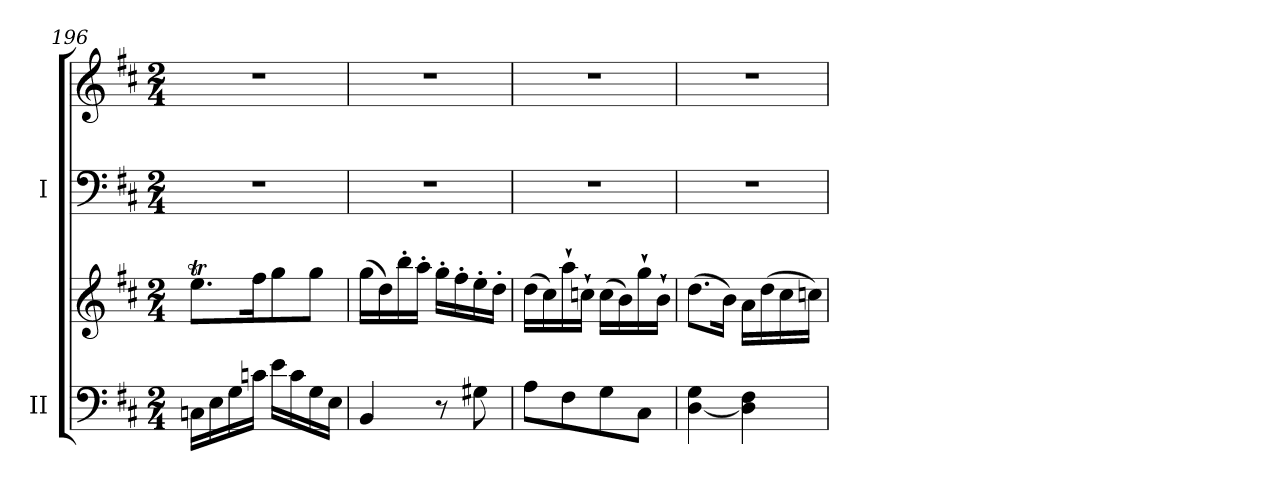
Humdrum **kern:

**kern	**kern	**kern	**kern
*part2	*part2	*part1	*part1
*staff4	*staff3	*staff2	*staff1
*I"II	*	*I"I	*
*I'II	*	*I'I	*
*clefF4	*clefG2	*clefF4	*clefG2
*k[f#c#]	*k[f#c#]	*k[f#c#]	*k[f#c#]
*M2/4	*M2/4	*M2/4	*M2/4
=196	=196	=196	=196
16Cn\LL	8.eeT\L	2r	2r
16E\	.	.	.
16G\	.	.	.
16cn\JJ	16ff#\K	.	.
16e\LL	8gg\	.	.
16c\	.	.	.
16G\	8gg\J	.	.
16E\JJ	.	.	.
=197	=197	=197	=197
4BB/	(>16gg\LL	2r	2r
.	16dd\)	.	.
.	16bb'\	.	.
.	16aa'\JJ	.	.
8r	16gg'\LL	.	.
.	16ff#'\	.	.
8G#X\	16ee'\	.	.
.	16dd'\JJ	.	.
=198	=198	=198	=198
8A\L	(>16dd\LL	2r	2r
.	16cc#\)	.	.
8F#\	16aa`\	.	.
.	16ccn`\JJ	.	.
8G\	(>16cc\LL	.	.
.	16b\)	.	.
8C#\J	16gg`\	.	.
.	16b`\JJ	.	.
!!LO:PB:g=z
=199	=199	=199	=199
[4D\ 4G\	(>8.dd\L	2r	2r
.	16b\Jk)	.	.
4D\] 4F#\	16a\LL	.	.
.	(>16dd\	.	.
.	16cc#\	.	.
.	16ccn\JJ)	.	.
=	=	=	=
*-	*-	*-	*-
